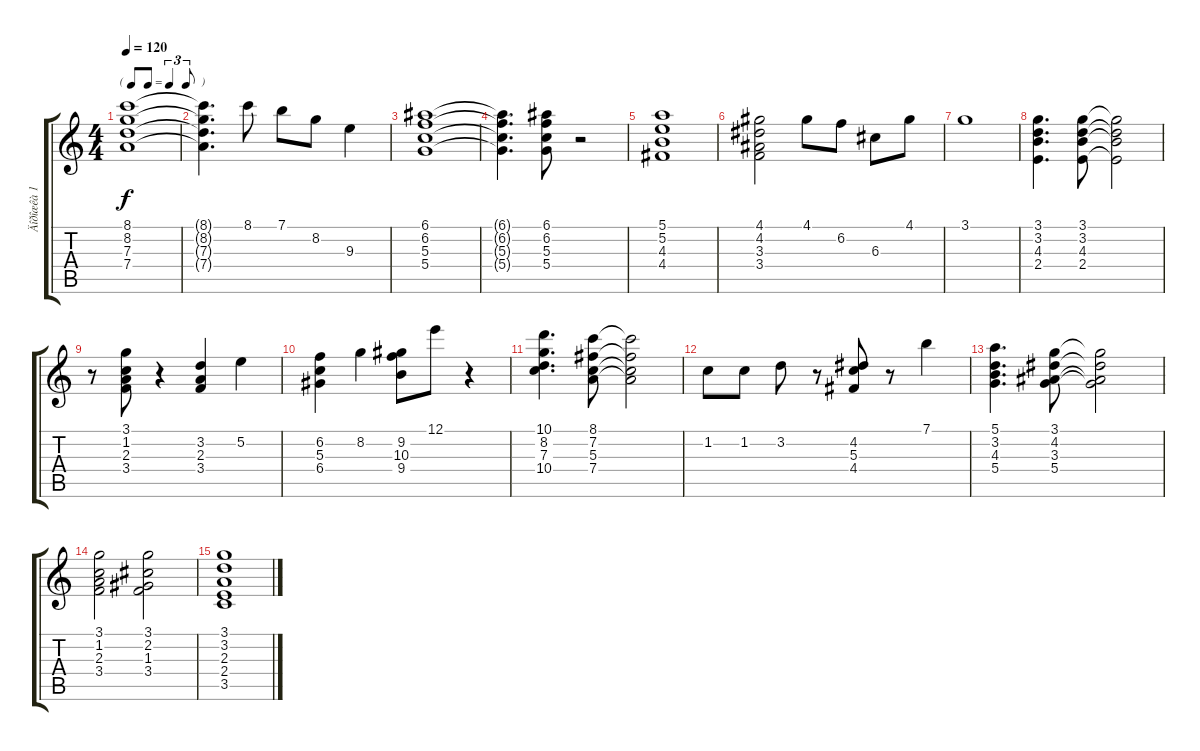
\track ("Äîðîæêà 1" "Äîðîæêà 1") {instrument acousticguitarsteel}
\staff {score tabs}
\tuning (E4 B3 G3 D3 A2 E2) {hide}
\ts (4 4)
\tf triplet8th
\tempo 120
\clef g2
\ks c
(8.1 8.2 7.3 7.4).1{dy f} |
(8.1{t} 8.2{t} 7.3{t} 7.4{t}).4{d} 8.1.8 7.1.8 8.2.8 9.3.4 |
(6.1 6.2 5.3 5.4).1 |
(6.1{t} 6.2{t} 5.3{t} 5.4{t}).4{d} (6.1 6.2 5.3 5.4).8 r.2 |
(5.1 5.2 4.3 4.4).1 |
(4.1 4.2 3.3 3.4).2 4.1.8 6.2.8 6.3.8 4.1.8 |
3.1.1 |
(3.1 3.2 4.3 2.4).4{d} (3.1 3.2 4.3 2.4).8 (3.1{t} 3.2{t} 4.3{t} 2.4{t}).2 |
r.8 (3.1 1.2 2.3 3.4).8 r.4 (3.2 2.3 3.4).4 5.2.4 |
(6.2 5.3 6.4).4 8.2.4 (9.2 10.3 9.4).8 12.1.8 r.4 |
(10.1 8.2 7.3 10.4).4{d} (8.1 7.2 5.3 7.4).8 (8.1{t} 7.2{t} 5.3{t} 7.4{t}).2 |
1.2.8 1.2.8 3.2.8 r.8 (4.2 5.3 4.4).8 r.8 7.1.4 |
(5.1 3.2 4.3 5.4).4{d} (3.1 4.2 3.3 5.4).8 (3.1{t} 4.2{t} 3.3{t} 5.4{t}).2 |
(3.1 1.2 2.3 3.4).2 (3.1 2.2 1.3 3.4).2 |
(3.1 3.2 2.3 2.4 3.5).1
